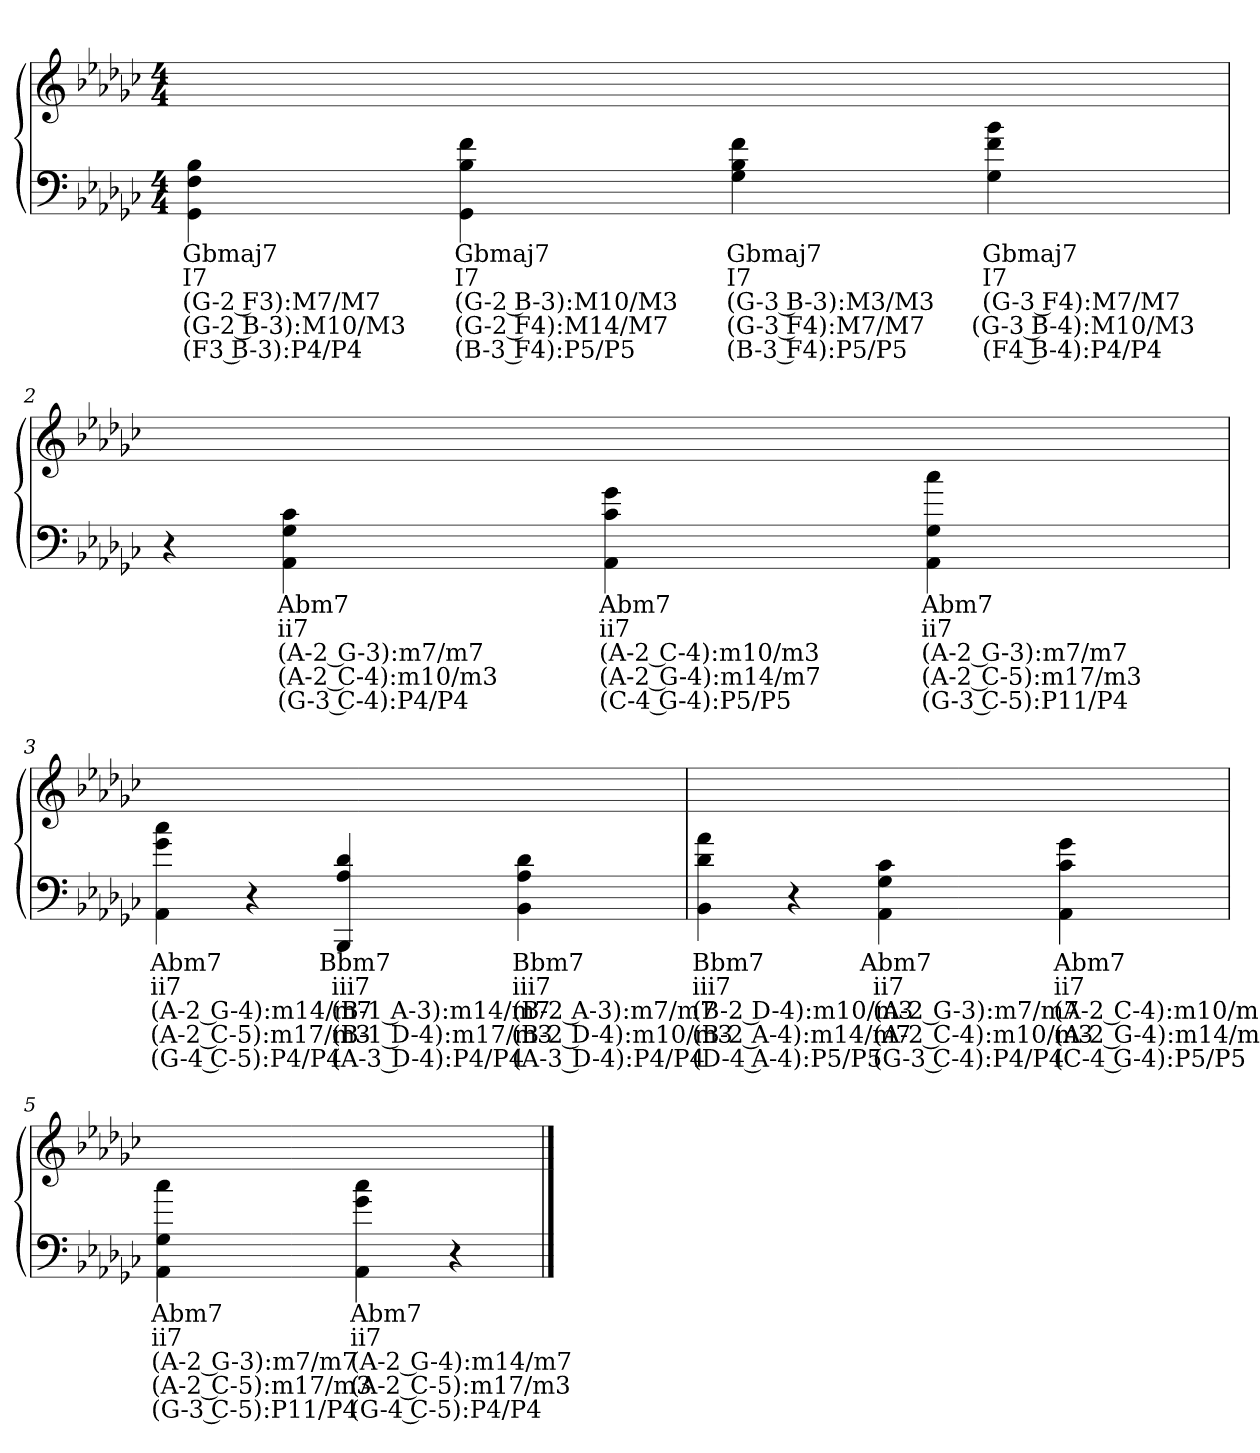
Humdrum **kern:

**kern	**text	**text	**text	**text	**text	**kern
*part2	*part2	*part2	*part2	*part2	*part2	*part1
*staff2	*staff2	*staff2	*staff2	*staff2	*staff2	*staff1
*clefF4	*	*	*	*	*	*clefG2
*k[b-e-a-d-g-c-]	*	*	*	*	*	*k[b-e-a-d-g-c-]
*G-:	*	*	*	*	*	*G-:
*M4/4	*	*	*	*	*	*M4/4
*MM60	*	*	*	*	*	*MM60
=1	=1	=1	=1	=1	=1	=1
4GG- 4F 4B-	Gbmaj7	I7	(G-2 F3):M7/M7	(G-2 B-3):M10/M3	(F3 B-3):P4/P4	1ryy
4GG- 4B- 4f	Gbmaj7	I7	(G-2 B-3):M10/M3	(G-2 F4):M14/M7	(B-3 F4):P5/P5	.
4G- 4B- 4f	Gbmaj7	I7	(G-3 B-3):M3/M3	(G-3 F4):M7/M7	(B-3 F4):P5/P5	.
4G- 4f 4b-	Gbmaj7	I7	(G-3 F4):M7/M7	(G-3 B-4):M10/M3	(F4 B-4):P4/P4	.
=2	=2	=2	=2	=2	=2	=2
4r	.	.	.	.	.	1ryy
4AA- 4G- 4c-	Abm7	ii7	(A-2 G-3):m7/m7	(A-2 C-4):m10/m3	(G-3 C-4):P4/P4	.
4AA- 4c- 4g-	Abm7	ii7	(A-2 C-4):m10/m3	(A-2 G-4):m14/m7	(C-4 G-4):P5/P5	.
4AA- 4G- 4cc-	Abm7	ii7	(A-2 G-3):m7/m7	(A-2 C-5):m17/m3	(G-3 C-5):P11/P4	.
=3	=3	=3	=3	=3	=3	=3
4AA- 4g- 4cc-	Abm7	ii7	(A-2 G-4):m14/m7	(A-2 C-5):m17/m3	(G-4 C-5):P4/P4	1ryy
4r	.	.	.	.	.	.
4BBB- 4A- 4d-	Bbm7	iii7	(B-1 A-3):m14/m7	(B-1 D-4):m17/m3	(A-3 D-4):P4/P4	.
4BB- 4A- 4d-	Bbm7	iii7	(B-2 A-3):m7/m7	(B-2 D-4):m10/m3	(A-3 D-4):P4/P4	.
=4	=4	=4	=4	=4	=4	=4
4BB- 4d- 4a-	Bbm7	iii7	(B-2 D-4):m10/m3	(B-2 A-4):m14/m7	(D-4 A-4):P5/P5	1ryy
4r	.	.	.	.	.	.
4AA- 4G- 4c-	Abm7	ii7	(A-2 G-3):m7/m7	(A-2 C-4):m10/m3	(G-3 C-4):P4/P4	.
4AA- 4c- 4g-	Abm7	ii7	(A-2 C-4):m10/m3	(A-2 G-4):m14/m7	(C-4 G-4):P5/P5	.
=5	=5	=5	=5	=5	=5	=5
4AA- 4G- 4cc-	Abm7	ii7	(A-2 G-3):m7/m7	(A-2 C-5):m17/m3	(G-3 C-5):P11/P4	2.ryy
4AA- 4g- 4cc-	Abm7	ii7	(A-2 G-4):m14/m7	(A-2 C-5):m17/m3	(G-4 C-5):P4/P4	.
4r	.	.	.	.	.	.
==	==	==	==	==	==	==
*-	*-	*-	*-	*-	*-	*-
